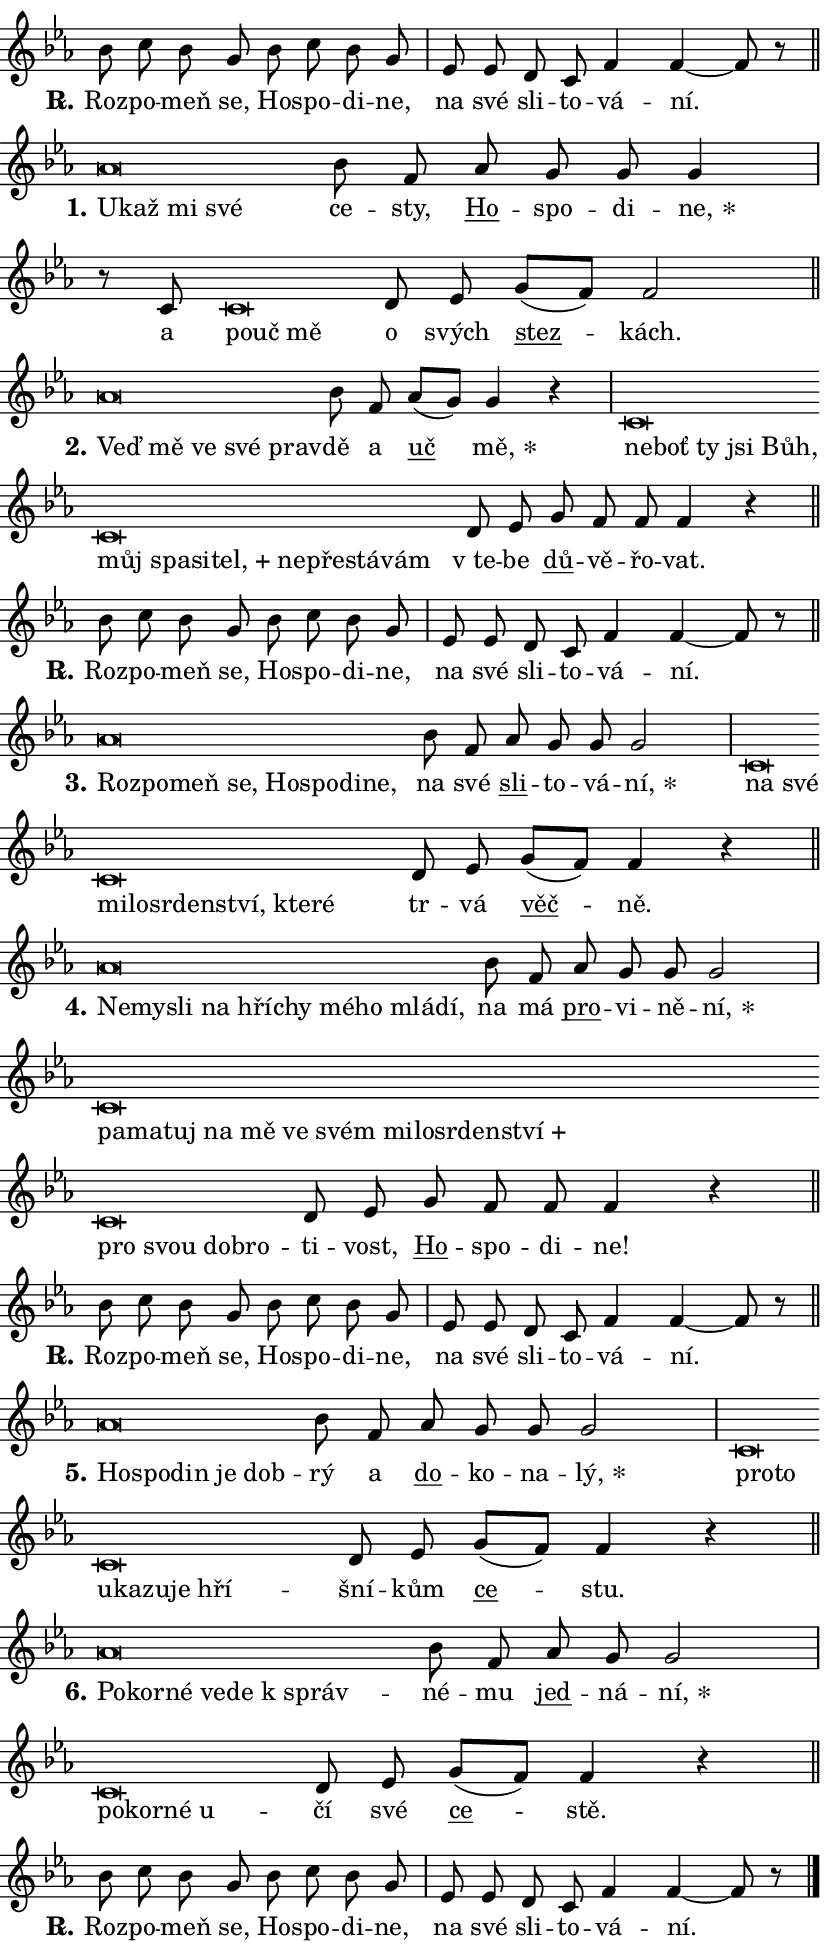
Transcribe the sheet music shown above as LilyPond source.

\version "2.24.0"
\header { tagline = "" }
\paper {
  indent = 0\cm
  top-margin = 0\cm
  right-margin = 0.13\cm % to fit lyric hyphens
  bottom-margin = 0\cm
  left-margin = 0\cm
  paper-width = 14\cm
  page-breaking = #ly:one-page-breaking
  system-system-spacing.basic-distance = #11
  score-system-spacing.basic-distance = #11
  ragged-last = ##f
}


%% Author: Thomas Morley
%% https://lists.gnu.org/archive/html/lilypond-user/2020-05/msg00002.html
#(define (line-position grob)
"Returns position of @var[grob} in current system:
   @code{'start}, if at first time-step
   @code{'end}, if at last time-step
   @code{'middle} otherwise
"
  (let* ((col (ly:item-get-column grob))
         (ln (ly:grob-object col 'left-neighbor))
         (rn (ly:grob-object col 'right-neighbor))
         (col-to-check-left (if (ly:grob? ln) ln col))
         (col-to-check-right (if (ly:grob? rn) rn col))
         (break-dir-left
           (and
             (ly:grob-property col-to-check-left 'non-musical #f)
             (ly:item-break-dir col-to-check-left)))
         (break-dir-right
           (and
             (ly:grob-property col-to-check-right 'non-musical #f)
             (ly:item-break-dir col-to-check-right))))
        (cond ((eqv? 1 break-dir-left) 'start)
              ((eqv? -1 break-dir-right) 'end)
              (else 'middle))))

#(define (tranparent-at-line-position vctor)
  (lambda (grob)
  "Relying on @code{line-position} select the relevant enry from @var{vctor}.
Used to determine transparency,"
    (case (line-position grob)
      ((end) (not (vector-ref vctor 0)))
      ((middle) (not (vector-ref vctor 1)))
      ((start) (not (vector-ref vctor 2))))))

noteHeadBreakVisibility =
#(define-music-function (break-visibility)(vector?)
"Makes @code{NoteHead}s transparent relying on @var{break-visibility}"
#{
  \override NoteHead.transparent =
    #(tranparent-at-line-position break-visibility)
#})

#(define delete-ledgers-for-transparent-note-heads
  (lambda (grob)
    "Reads whether a @code{NoteHead} is transparent.
If so this @code{NoteHead} is removed from @code{'note-heads} from
@var{grob}, which is supposed to be @code{LedgerLineSpanner}.
As a result ledgers are not printed for this @code{NoteHead}"
    (let* ((nhds-array (ly:grob-object grob 'note-heads))
           (nhds-list
             (if (ly:grob-array? nhds-array)
                 (ly:grob-array->list nhds-array)
                 '()))
           ;; Relies on the transparent-property being done before
           ;; Staff.LedgerLineSpanner.after-line-breaking is executed.
           ;; This is fragile ...
           (to-keep
             (remove
               (lambda (nhd)
                 (ly:grob-property nhd 'transparent #f))
               nhds-list)))
      ;; TODO find a better method to iterate over grob-arrays, similiar
      ;; to filter/remove etc for lists
      ;; For now rebuilt from scratch
      (set! (ly:grob-object grob 'note-heads)  '())
      (for-each
        (lambda (nhd)
          (ly:pointer-group-interface::add-grob grob 'note-heads nhd))
        to-keep))))

squashNotes = {
  \override NoteHead.X-extent = #'(-0.2 . 0.2)
  \override NoteHead.Y-extent = #'(-0.75 . 0)
  \override NoteHead.stencil =
    #(lambda (grob)
       (let ((pos (ly:grob-property grob 'staff-position)))
         (begin
           (if (< pos -7) (display "ERROR: Lower brevis then expected\n") (display ""))
           (if (<= pos -6) ly:text-interface::print ly:note-head::print))))
}
unSquashNotes = {
  \revert NoteHead.X-extent
  \revert NoteHead.Y-extent
  \revert NoteHead.stencil
}

hideNotes = \noteHeadBreakVisibility #begin-of-line-visible
unHideNotes = \noteHeadBreakVisibility #all-visible

% work-around for resetting accidentals
% https://lilypond.org/doc/v2.23/Documentation/notation/displaying-rhythms#unmetered-music
cadenzaMeasure = {
  \cadenzaOff
  \partial 1024 s1024
  \cadenzaOn
}

#(define-markup-command (accent layout props text) (markup?)
  "Underline accented syllable"
  (interpret-markup layout props
    #{\markup \override #'(offset . 4.3) \underline { #text }#}))

responsum = \markup \concat {
  "R" \hspace #-1.05 \path #0.1 #'((moveto 0 0.07) (lineto 0.9 0.8)) \hspace #0.05 "."
}

spaceSize = #0.6828661417322834 % exact space size for TeX Gyre Schola

\layout {
  \context {
    \Staff
    \remove "Time_signature_engraver"
    \override LedgerLineSpanner.after-line-breaking = #delete-ledgers-for-transparent-note-heads
  }
  \context {
    \Lyrics {
      \override LyricSpace.minimum-distance = \spaceSize
      \override LyricText.font-name = #"TeX Gyre Schola"
      \override LyricText.font-size = 1
      \override StanzaNumber.font-name = #"TeX Gyre Schola Bold"
      \override StanzaNumber.font-size = 1
    }
  }
  \context {
    \Score 
    \override NoteHead.text =
      #(lambda (grob) 
        (let ((pos (ly:grob-property grob 'staff-position)))
          #{\markup {
            \combine
              \halign #-0.55 \raise #(if (= pos -6) 0 0.5) \override #'(thickness . 2) \draw-line #'(3.2 . 0)
              \musicglyph "noteheads.sM1"
          }#}))
  }
}

% magnetic-lyrics.ily
%
%   written by
%     Jean Abou Samra <jean@abou-samra.fr>
%     Werner Lemberg <wl@gnu.org>
%
%   adapted by
%     Jiri Hon <jiri.hon@gmail.com>
%
% Version 2022-Apr-15

% https://www.mail-archive.com/lilypond-user@gnu.org/msg149350.html

#(define (Left_hyphen_pointer_engraver context)
   "Collect syllable-hyphen-syllable occurrences in lyrics and store
them in properties.  This engraver only looks to the left.  For
example, if the lyrics input is @code{foo -- bar}, it does the
following.

@itemize @bullet
@item
Set the @code{text} property of the @code{LyricHyphen} grob between
@q{foo} and @q{bar} to @code{foo}.

@item
Set the @code{left-hyphen} property of the @code{LyricText} grob with
text @q{foo} to the @code{LyricHyphen} grob between @q{foo} and
@q{bar}.
@end itemize

Use this auxiliary engraver in combination with the
@code{lyric-@/text::@/apply-@/magnetic-@/offset!} hook."
   (let ((hyphen #f)
         (text #f))
     (make-engraver
      (acknowledgers
       ((lyric-syllable-interface engraver grob source-engraver)
        (set! text grob)))
      (end-acknowledgers
       ((lyric-hyphen-interface engraver grob source-engraver)
        ;(when (not (grob::has-interface grob 'lyric-space-interface))
          (set! hyphen grob)));)
      ((stop-translation-timestep engraver)
       (when (and text hyphen)
         (ly:grob-set-object! text 'left-hyphen hyphen))
       (set! text #f)
       (set! hyphen #f)))))

#(define (lyric-text::apply-magnetic-offset! grob)
   "If the space between two syllables is less than the value in
property @code{LyricText@/.details@/.squash-threshold}, move the right
syllable to the left so that it gets concatenated with the left
syllable.

Use this function as a hook for
@code{LyricText@/.after-@/line-@/breaking} if the
@code{Left_@/hyphen_@/pointer_@/engraver} is active."
   (let ((hyphen (ly:grob-object grob 'left-hyphen #f)))
     (when hyphen
       (let ((left-text (ly:spanner-bound hyphen LEFT)))
         (when (grob::has-interface left-text 'lyric-syllable-interface)
           (let* ((common (ly:grob-common-refpoint grob left-text X))
                  (this-x-ext (ly:grob-extent grob common X))
                  (left-x-ext
                   (begin
                     ;; Trigger magnetism for left-text.
                     (ly:grob-property left-text 'after-line-breaking)
                     (ly:grob-extent left-text common X)))
                  ;; `delta` is the gap width between two syllables.
                  (delta (- (interval-start this-x-ext)
                            (interval-end left-x-ext)))
                  (details (ly:grob-property grob 'details))
                  (threshold (assoc-get 'squash-threshold details 0.2)))
             (when (< delta threshold)
               (let* (;; We have to manipulate the input text so that
                      ;; ligatures crossing syllable boundaries are not
                      ;; disabled.  For languages based on the Latin
                      ;; script this is essentially a beautification.
                      ;; However, for non-Western scripts it can be a
                      ;; necessity.
                      (lt (ly:grob-property left-text 'text))
                      (rt (ly:grob-property grob 'text))
                      (is-space (grob::has-interface hyphen 'lyric-space-interface))
                      (space (if is-space " " ""))
                      (extra-delta (if is-space spaceSize 0))
                      ;; Append new syllable.
                      (ltrt-space (if (and (string? lt) (string? rt))
                                (string-append lt space rt)
                                (make-concat-markup (list lt space rt))))
                      ;; Right-align `ltrt` to the right side.
                      (ltrt-space-markup (grob-interpret-markup
                               grob
                               (make-translate-markup
                                (cons (interval-length this-x-ext) 0)
                                (make-right-align-markup ltrt-space)))))
                 (begin
                   ;; Don't print `left-text`.
                   (ly:grob-set-property! left-text 'stencil #f)
                   ;; Set text and stencil (which holds all collected
                   ;; syllables so far) and shift it to the left.
                   (ly:grob-set-property! grob 'text ltrt-space)
                   (ly:grob-set-property! grob 'stencil ltrt-space-markup)
                   (ly:grob-translate-axis! grob (- (- delta extra-delta)) X))))))))))


#(define (lyric-hyphen::displace-bounds-first grob)
   ;; Make very sure this callback isn't triggered too early.
   (let ((left (ly:spanner-bound grob LEFT))
         (right (ly:spanner-bound grob RIGHT)))
     (ly:grob-property left 'after-line-breaking)
     (ly:grob-property right 'after-line-breaking)
     (ly:lyric-hyphen::print grob)))

squashThreshold = #0.4

\layout {
  \context {
    \Lyrics
    \consists #Left_hyphen_pointer_engraver
    \override LyricText.after-line-breaking =
      #lyric-text::apply-magnetic-offset!
    \override LyricHyphen.stencil = #lyric-hyphen::displace-bounds-first
    \override LyricText.details.squash-threshold = \squashThreshold
    \override LyricHyphen.minimum-distance = 0
    \override LyricHyphen.minimum-length = \squashThreshold
  }
}

squashText = \override LyricText.details.squash-threshold = 9999
unSquashText = \override LyricText.details.squash-threshold = \squashThreshold

leftText = \override LyricText.self-alignment-X = #LEFT
unLeftText = \revert LyricText.self-alignment-X

starOffset = #(lambda (grob) 
                (let ((x_offset (ly:self-alignment-interface::aligned-on-x-parent grob)))
                  (if (= x_offset 0) 0 (+ x_offset 1.2))))

star = #(define-music-function (syllable)(string?)
"Append star separator at the end of a syllable"
#{
  \once \override LyricText.X-offset = #starOffset
  \lyricmode { \markup {
    #syllable
    \override #'((font-name . "TeX Gyre Schola Bold")) \hspace #0.2 \lower #0.65 \larger "*"
  } }
#})

starAccent = #(define-music-function (syllable)(string?)
"Append star separator at the end of a syllable and make accent"
#{
  \once \override LyricText.X-offset = #starOffset
  \lyricmode { \markup {
    \accent #syllable
    \override #'((font-name . "TeX Gyre Schola Bold")) \hspace #0.2 \lower #0.65 \larger "*"
  } }
#})

breath = #(define-music-function (syllable)(string?)
"Append breathing indicator at the end of a syllable"
#{
  \lyricmode { \markup { #syllable "+" } }
#})

optionalBreath = #(define-music-function (syllable)(string?)
"Append optional breathing indicator at the end of a syllable"
#{
  \lyricmode { \markup { #syllable "(+)" } }
#})


\score {
    <<
        \new Voice = "melody" { \cadenzaOn \key es \major \relative { bes'8 c bes g bes c bes g \cadenzaMeasure \bar "|" es es d c f4 f4~ f8 r \cadenzaMeasure \bar "||" \break } }
        \new Lyrics \lyricsto "melody" { \lyricmode { \set stanza = \responsum
Roz -- po -- meň se, Ho -- spo -- di -- ne, na své sli -- to -- vá -- ní. } }
    >>
    \layout {}
}

\score {
    <<
        \new Voice = "melody" { \cadenzaOn \key es \major \relative { \squashNotes as'\breve*1/16 \hideNotes \breve*1/16 \bar "" \breve*1/16 \breve*1/16 \bar "" \unHideNotes \unSquashNotes bes8 f \bar "" as g g g4 \cadenzaMeasure \bar "|" r8 c, \squashNotes c\breve*1/16 \hideNotes \breve*1/16 \breve*1/16 \bar "" \unHideNotes \unSquashNotes d8 es \bar "" g[( f)] f2 \cadenzaMeasure \bar "||" \break } }
        \new Lyrics \lyricsto "melody" { \lyricmode { \set stanza = "1."
\leftText U -- \squashText kaž mi své \unLeftText \unSquashText ce -- sty, \markup \accent Ho -- spo -- di -- \star ne, a \leftText po -- \squashText uč mě \unLeftText \unSquashText o svých \markup \accent stez -- kách. } }
    >>
    \layout {}
}

\score {
    <<
        \new Voice = "melody" { \cadenzaOn \key es \major \relative { \squashNotes as'\breve*1/16 \hideNotes \breve*1/16 \bar "" \breve*1/16 \bar "" \breve*1/16 \breve*1/16 \bar "" \unHideNotes \unSquashNotes bes8 f \bar "" as[( g)] g4 r \cadenzaMeasure \bar "|" \squashNotes c,\breve*1/16 \hideNotes \breve*1/16 \bar "" \breve*1/16 \bar "" \breve*1/16 \bar "" \breve*1/16 \bar "" \breve*1/16 \bar "" \breve*1/16 \bar "" \breve*1/16 \bar "" \breve*1/16 \bar "" \breve*1/16 \bar "" \breve*1/16 \bar "" \breve*1/16 \breve*1/16 \bar "" \unHideNotes \unSquashNotes d8 es \bar "" g f f f4 r \cadenzaMeasure \bar "||" \break } }
        \new Lyrics \lyricsto "melody" { \lyricmode { \set stanza = "2."
\leftText Veď \squashText mě ve své prav -- \unLeftText \unSquashText dě a \markup \accent uč \star mě, \leftText ne -- \squashText boť ty jsi Bůh, můj spa -- si -- \breath "tel," ne -- pře -- stá -- vám \unLeftText \unSquashText "v te" -- be \markup \accent dů -- vě -- řo -- vat. } }
    >>
    \layout {}
}

\score {
    <<
        \new Voice = "melody" { \cadenzaOn \key es \major \relative { bes'8 c bes g bes c bes g \cadenzaMeasure \bar "|" es es d c f4 f4~ f8 r \cadenzaMeasure \bar "||" \break } }
        \new Lyrics \lyricsto "melody" { \lyricmode { \set stanza = \responsum
Roz -- po -- meň se, Ho -- spo -- di -- ne, na své sli -- to -- vá -- ní. } }
    >>
    \layout {}
}

\score {
    <<
        \new Voice = "melody" { \cadenzaOn \key es \major \relative { \squashNotes as'\breve*1/16 \hideNotes \breve*1/16 \bar "" \breve*1/16 \bar "" \breve*1/16 \bar "" \breve*1/16 \bar "" \breve*1/16 \bar "" \breve*1/16 \breve*1/16 \bar "" \unHideNotes \unSquashNotes bes8 f \bar "" as g g g2 \cadenzaMeasure \bar "|" \squashNotes c,\breve*1/16 \hideNotes \breve*1/16 \bar "" \breve*1/16 \bar "" \breve*1/16 \bar "" \breve*1/16 \bar "" \breve*1/16 \bar "" \breve*1/16 \bar "" \breve*1/16 \breve*1/16 \bar "" \unHideNotes \unSquashNotes d8 es \bar "" g[( f)] f4 r \cadenzaMeasure \bar "||" \break } }
        \new Lyrics \lyricsto "melody" { \lyricmode { \set stanza = "3."
\leftText Roz -- \squashText po -- meň se, Ho -- spo -- di -- ne, \unLeftText \unSquashText na své \markup \accent sli -- to -- vá -- \star ní, \leftText na \squashText své mi -- lo -- sr -- den -- ství, kte -- ré \unLeftText \unSquashText tr -- vá \markup \accent věč -- ně. } }
    >>
    \layout {}
}

\score {
    <<
        \new Voice = "melody" { \cadenzaOn \key es \major \relative { \squashNotes as'\breve*1/16 \hideNotes \breve*1/16 \bar "" \breve*1/16 \bar "" \breve*1/16 \bar "" \breve*1/16 \bar "" \breve*1/16 \bar "" \breve*1/16 \bar "" \breve*1/16 \bar "" \breve*1/16 \breve*1/16 \bar "" \unHideNotes \unSquashNotes bes8 f \bar "" as g g g2 \cadenzaMeasure \bar "|" \squashNotes c,\breve*1/16 \hideNotes \breve*1/16 \bar "" \breve*1/16 \bar "" \breve*1/16 \bar "" \breve*1/16 \bar "" \breve*1/16 \bar "" \breve*1/16 \bar "" \breve*1/16 \bar "" \breve*1/16 \bar "" \breve*1/16 \bar "" \breve*1/16 \bar "" \breve*1/16 \bar "" \breve*1/16 \bar "" \breve*1/16 \bar "" \breve*1/16 \breve*1/16 \bar "" \unHideNotes \unSquashNotes d8 es \bar "" g f f f4 r \cadenzaMeasure \bar "||" \break } }
        \new Lyrics \lyricsto "melody" { \lyricmode { \set stanza = "4."
\leftText Ne -- \squashText my -- sli na hří -- chy mé -- ho mlá -- dí, \unLeftText \unSquashText na má \markup \accent pro -- vi -- ně -- \star ní, \leftText pa -- \squashText ma -- tuj na mě ve svém mi -- lo -- sr -- den -- \breath "ství" pro svou dob -- ro -- \unLeftText \unSquashText ti -- vost, \markup \accent Ho -- spo -- di -- ne! } }
    >>
    \layout {}
}

\score {
    <<
        \new Voice = "melody" { \cadenzaOn \key es \major \relative { bes'8 c bes g bes c bes g \cadenzaMeasure \bar "|" es es d c f4 f4~ f8 r \cadenzaMeasure \bar "||" \break } }
        \new Lyrics \lyricsto "melody" { \lyricmode { \set stanza = \responsum
Roz -- po -- meň se, Ho -- spo -- di -- ne, na své sli -- to -- vá -- ní. } }
    >>
    \layout {}
}

\score {
    <<
        \new Voice = "melody" { \cadenzaOn \key es \major \relative { \squashNotes as'\breve*1/16 \hideNotes \breve*1/16 \bar "" \breve*1/16 \bar "" \breve*1/16 \breve*1/16 \bar "" \unHideNotes \unSquashNotes bes8 f \bar "" as g g g2 \cadenzaMeasure \bar "|" \squashNotes c,\breve*1/16 \hideNotes \breve*1/16 \bar "" \breve*1/16 \bar "" \breve*1/16 \bar "" \breve*1/16 \bar "" \breve*1/16 \breve*1/16 \bar "" \unHideNotes \unSquashNotes d8 es \bar "" g[( f)] f4 r \cadenzaMeasure \bar "||" \break } }
        \new Lyrics \lyricsto "melody" { \lyricmode { \set stanza = "5."
\leftText Ho -- \squashText spo -- din je dob -- \unLeftText \unSquashText rý a \markup \accent do -- ko -- na -- \star lý, \leftText pro -- \squashText to u -- ka -- zu -- je hří -- \unLeftText \unSquashText šní -- kům \markup \accent ce -- stu. } }
    >>
    \layout {}
}

\score {
    <<
        \new Voice = "melody" { \cadenzaOn \key es \major \relative { \squashNotes as'\breve*1/16 \hideNotes \breve*1/16 \bar "" \breve*1/16 \bar "" \breve*1/16 \bar "" \breve*1/16 \breve*1/16 \bar "" \unHideNotes \unSquashNotes bes8 f \bar "" as g g2 \cadenzaMeasure \bar "|" \squashNotes c,\breve*1/16 \hideNotes \breve*1/16 \bar "" \breve*1/16 \breve*1/16 \bar "" \unHideNotes \unSquashNotes d8 es \bar "" g[( f)] f4 r \cadenzaMeasure \bar "||" \break } }
        \new Lyrics \lyricsto "melody" { \lyricmode { \set stanza = "6."
\leftText Po -- \squashText kor -- né ve -- de "k správ" -- \unLeftText \unSquashText né -- mu \markup \accent jed -- ná -- \star ní, \leftText po -- \squashText kor -- né u -- \unLeftText \unSquashText čí své \markup \accent ce -- stě. } }
    >>
    \layout {}
}

\score {
    <<
        \new Voice = "melody" { \cadenzaOn \key es \major \relative { bes'8 c bes g bes c bes g \cadenzaMeasure \bar "|" es es d c f4 f4~ f8 r \cadenzaMeasure \bar "||" \break } \bar "|." }
        \new Lyrics \lyricsto "melody" { \lyricmode { \set stanza = \responsum
Roz -- po -- meň se, Ho -- spo -- di -- ne, na své sli -- to -- vá -- ní. } }
    >>
    \layout {}
}
